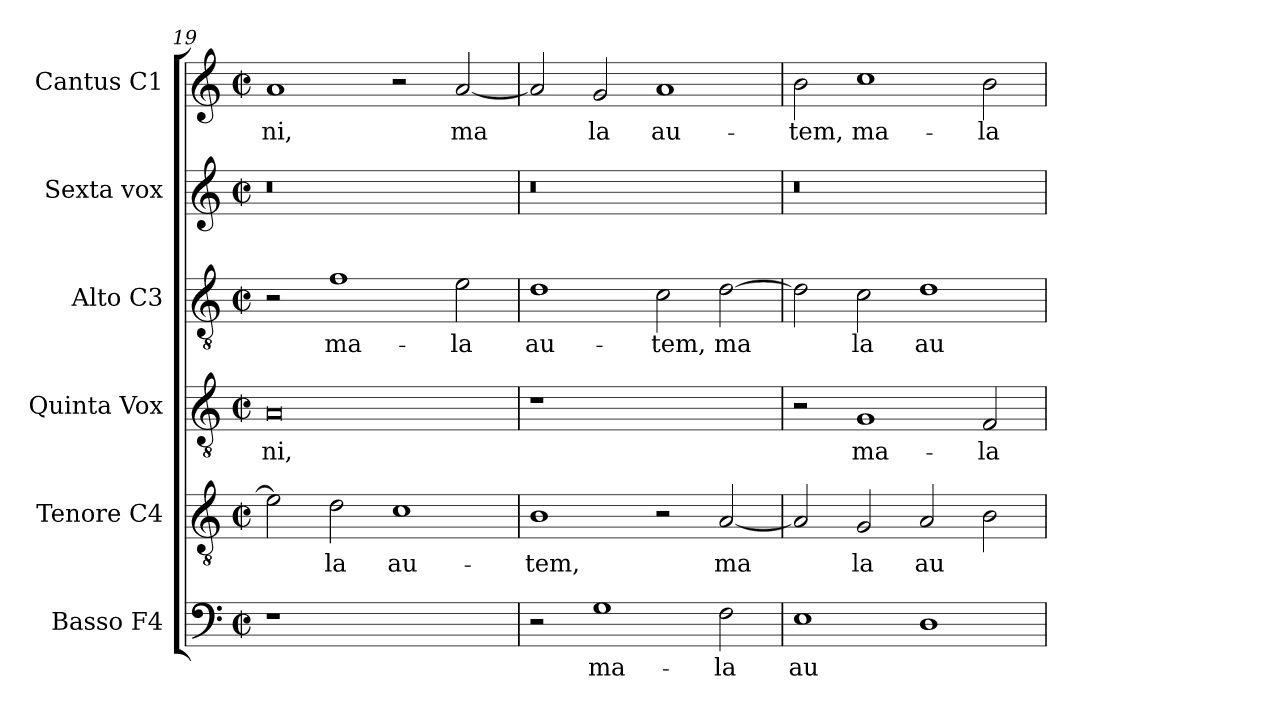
**kern	**text	**kern	**text	**kern	**text	**kern	**text	**kern	**kern	**text
*part6	*part6	*part5	*part5	*part4	*part4	*part3	*part3	*part2	*part1	*part1
*staff6	*staff6	*staff5	*staff5	*staff4	*staff4	*staff3	*staff3	*staff2	*staff1	*staff1
*I"Basso  F4	*	*I"Tenore  C4	*	*I"Quinta  Vox	*	*I"Alto  C3	*	*I"Sexta  vox	*I"Cantus  C1	*
*I'B	*	*I'T	*	*	*	*I'A	*	*	*I'C	*
*clefF4	*	*clefGv2	*	*clefGv2	*	*clefGv2	*	*clefG2	*clefG2	*
*k[]	*	*k[]	*	*k[]	*	*k[]	*	*k[]	*k[]	*
*C:	*	*C:	*	*C:	*	*C:	*	*C:	*C:	*
*M2/2	*	*M2/2	*	*M2/2	*	*M2/2	*	*M2/2	*M2/2	*
*met(c|)	*	*met(c|)	*	*met(c|)	*	*met(c|)	*	*met(c|)	*met(c|)	*
=19	=19	=19	=19	=19	=19	=19	=19	=19	=19	=19
!	!	!	!LO:LY:b:cj	!	!LO:LY:b:cj	!	!	!	!	!LO:LY:b:cj
1r	.	2e\]	--	0A	-ni,	2r	.	0r	1a	-ni,
!	!	!	!LO:LY:b:cj	!	!	!	!LO:LY:b:cj	!	!	!
.	.	2d\	-la	.	.	1f	ma-	.	.	.
!	!	!	!LO:LY:b:cj	!	!	!	!	!	!	!
1ryy	.	1c	au-	.	.	.	.	.	2r	.
!	!	!	!	!	!	!	!LO:LY:b:cj	!	!	!LO:LY:b:cj
.	.	.	.	.	.	2e\	-la	.	[<2a/	ma-
=20	=20	=20	=20	=20	=20	=20	=20	=20	=20	=20
!	!	!	!LO:LY:b:cj	!	!	!	!LO:LY:b:cj	!	!	!LO:LY:b:cj
2r	.	1B	-tem,	1r	.	1d	au-	0r	2a/]	--
!	!LO:LY:b:cj	!	!	!	!	!	!	!	!	!LO:LY:b:cj
1G	ma-	.	.	.	.	.	.	.	2g/	-la
!	!	!	!	!	!	!	!LO:LY:b:cj	!	!	!LO:LY:b:cj
.	.	2r	.	1ryy	.	2c\	-tem,	.	1a	au-
!	!LO:LY:b:cj	!	!LO:LY:b:cj	!	!	!	!LO:LY:b:cj	!	!	!
2F\	-la	[<2A/	ma-	.	.	[>2d\	ma-	.	.	.
=21	=21	=21	=21	=21	=21	=21	=21	=21	=21	=21
!	!LO:LY:b:cj	!	!LO:LY:b:cj	!	!	!	!LO:LY:b:cj	!	!	!LO:LY:b:cj
1E	au-	2A/]	--	2r	.	2d\]	--	0r	2b\	-tem,
!	!	!	!LO:LY:b:cj	!	!LO:LY:b:cj	!	!LO:LY:b:cj	!	!	!LO:LY:b:cj
.	.	2G/	-la	1G	ma-	2c\	-la	.	1cc	ma-
!	!LO:LY:b:cj	!	!LO:LY:b:cj	!	!	!	!LO:LY:b:cj	!	!	!
1D	--	2A/	au-	.	.	1d	au-	.	.	.
!	!	!	!LO:LY:b:cj	!	!LO:LY:b:cj	!	!	!	!	!LO:LY:b:cj
.	.	2B\	--	2F/	-la	.	.	.	2b\	-la
=	=	=	=	=	=	=	=	=	=	=
*-	*-	*-	*-	*-	*-	*-	*-	*-	*-	*-
